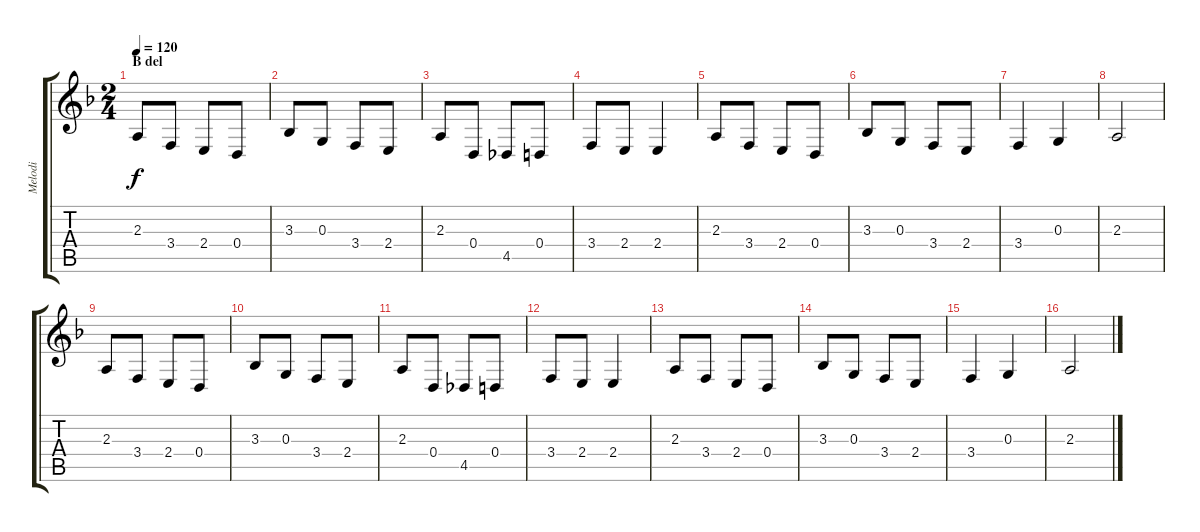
\track ("Melodi" "Melodi") {instrument harpsichord}
\staff {score tabs}
\tuning (E4 B3 G3 D3 A2 E2) {hide}
\ts (2 4)
\section ("" "B del")
\tempo 120
\clef g2
\ks f
2.3.8{dy f} 3.4.8 2.4.8 0.4.8 |
3.3.8 0.3.8 3.4.8 2.4.8 |
2.3.8 0.4.8 4.5.8 0.4.8 |
3.4.8 2.4.8 2.4.4 |
2.3.8 3.4.8 2.4.8 0.4.8 |
3.3.8 0.3.8 3.4.8 2.4.8 |
3.4.4 0.3.4 |
2.3.2 |
2.3.8 3.4.8 2.4.8 0.4.8 |
3.3.8 0.3.8 3.4.8 2.4.8 |
2.3.8 0.4.8 4.5.8 0.4.8 |
3.4.8 2.4.8 2.4.4 |
2.3.8 3.4.8 2.4.8 0.4.8 |
3.3.8 0.3.8 3.4.8 2.4.8 |
3.4.4 0.3.4 |
2.3.2
